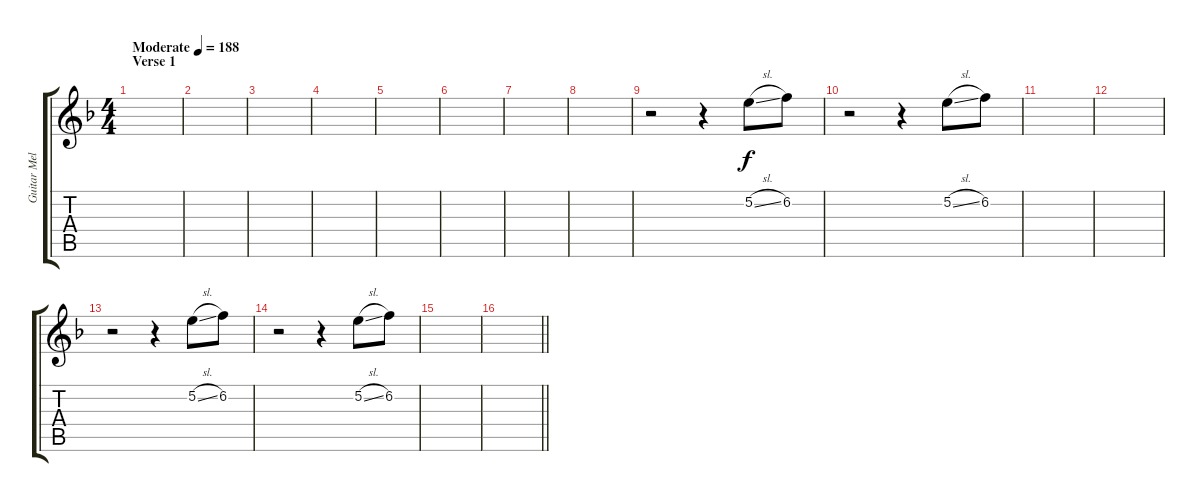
\track ("Guitar Melodic" "Guitar Mel") {instrument distortionguitar}
\staff {score tabs}
\tuning (E4 B3 G3 D3 A2 E2) {hide}
\ts (4 4)
\section ("" "Verse 1")
\tempo (188 "Moderate")
\clef g2
\ks f
|
|
|
|
|
|
|
|
r.2 r.4 5.2{sl}.8 6.2.8 |
r.2 r.4 5.2{sl}.8 6.2.8 |
|
|
r.2 r.4 5.2{sl}.8 6.2.8 |
r.2 r.4 5.2{sl}.8 6.2.8 |
|
\barLineRight lightlight
